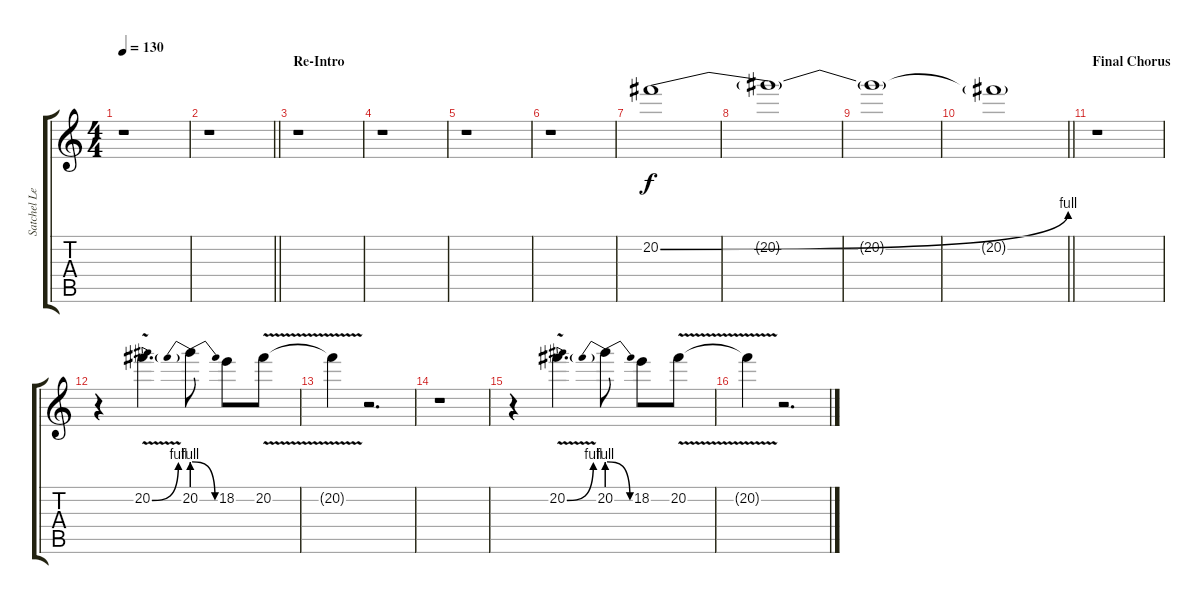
\track ("Satchel Lead" "Satchel Le") {instrument distortionguitar}
\staff {score tabs}
\tuning (Eb4 Bb3 Gb3 Db3 Ab2 Db2) {hide}
\ts (4 4)
\tempo 130
\clef g2
\ks c
r.1{dy f} |
\barLineRight lightlight
r.1 |
\section ("" "Re-Intro")
r.1 |
r.1 |
r.1 |
r.1 |
20.2{be (bend 0 0 60 4)}.1 |
20.2{t}.1 |
20.2{t}.1 |
\barLineRight lightlight
20.2{t}.1 |
\section ("" "Final Chorus")
r.1 |
r.4 20.2{be (bend 0 0 60 4) v}.4{d} 20.2{be (prebendrelease 0 4 60 0)}.8 18.2.8 20.2{v}.8 |
20.2{t}.4 r.2{d} |
r.1 |
r.4 20.2{be (bend 0 0 60 4) v}.4{d} 20.2{be (prebendrelease 0 4 60 0)}.8 18.2.8 20.2{v}.8 |
20.2{t}.4 r.2{d}
